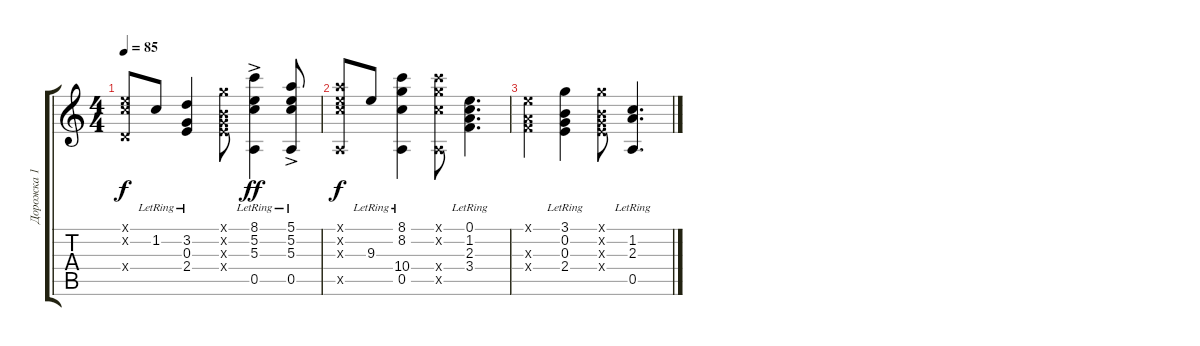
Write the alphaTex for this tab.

\track ("Дорожка 1" "Дорожка 1") {instrument acousticguitarsteel}
\staff {score tabs}
\tuning (E4 B3 G3 D3 A2 E2) {hide}
\ts (4 4)
\tempo 85
\clef g2
\ks c
(0.1{x} 1.2{x} 0.4{x}).8{dy f} 1.2{lr}.8 (3.2{lr} 0.3{lr} 2.4{lr}).4 (3.1{x} 0.2{x} 0.3{x} 2.4{x}).8 (8.1{ac lr} 5.2{lr} 5.3{lr} 0.5{lr}).4{dy ff} (5.1{ac lr} 5.2{lr} 5.3{lr} 0.5{lr}).8 |
(5.1{x} 5.2{x} 5.3{x} 0.5{x}).8{dy f} 9.3{lr}.8 (8.1{lr} 8.2{lr} 10.4{lr} 0.5{lr}).4 (8.1{x} 8.2{x} 10.4{x} 0.5{x}).8 (0.1{lr} 1.2{lr} 2.3{lr} 3.4{lr}).4{d} |
(0.1{x} 2.3{x} 3.4{x}).4 (3.1{lr} 0.2{lr} 0.3{lr} 2.4{lr}).4 (3.1{x} 0.2{x} 0.3{x} 2.4{x}).8 (1.2{lr} 2.3{lr} 0.5{lr}).4{d}
